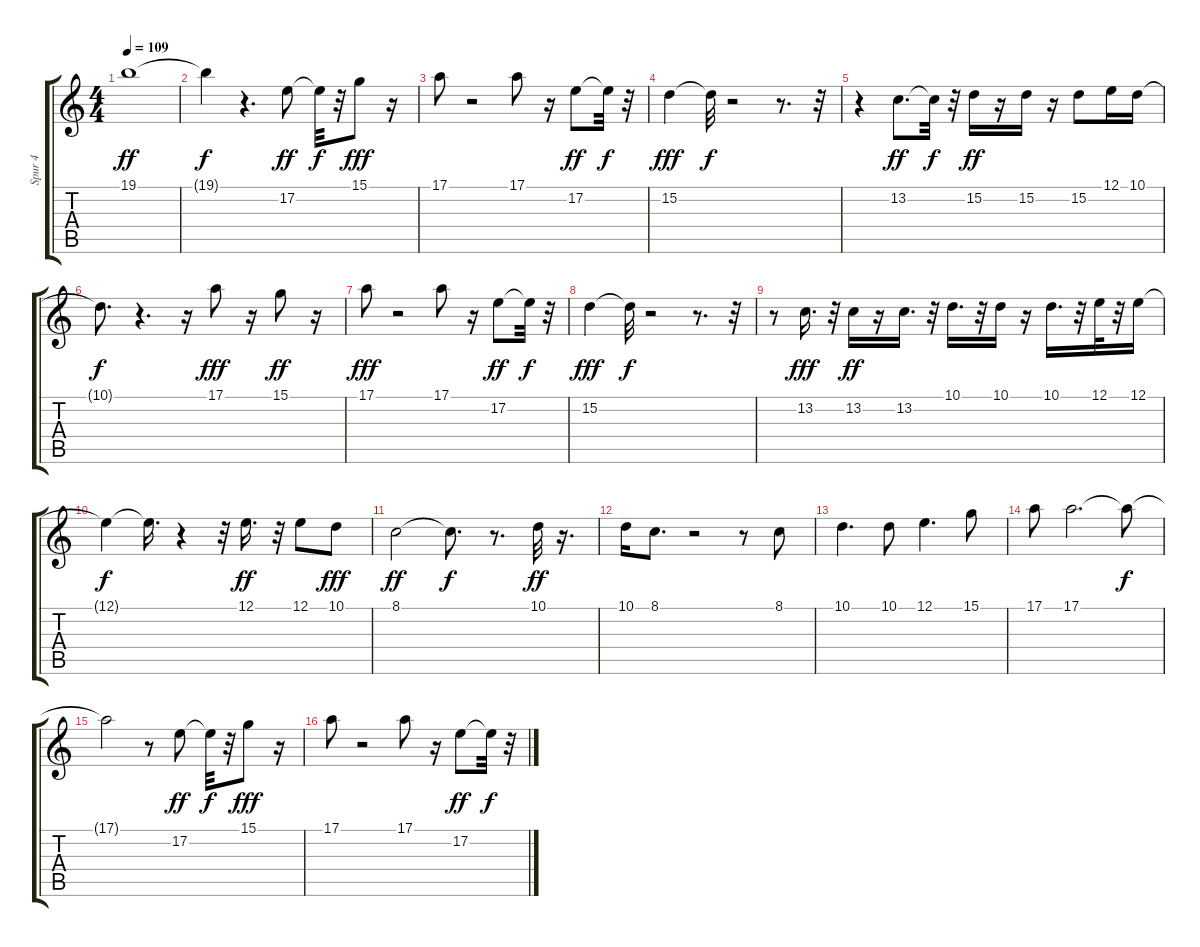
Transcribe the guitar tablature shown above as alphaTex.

\track ("Spur 4" "Spur 4") {instrument altosax}
\staff {score tabs}
\tuning (E4 B3 G3 D3 A2 E2) {hide}
\ts (4 4)
\tempo 109
\clef g2
\ks c
19.1.1{dy ff} |
19.1{t}.4{dy f} r.4{d} 17.2.8{dy ff} 17.2{t}.32{dy f} r.32 15.1.8{dy fff} r.16 |
17.1.8 r.2 17.1.8 r.16 17.2.8{dy ff} 17.2{t}.32{dy f} r.32 |
15.2.4{dy fff} 15.2{t}.32{dy f} r.2 r.8{d} r.32 |
r.4 13.2.8{d dy ff} 13.2{t}.32{dy f} r.32 15.2.16{dy ff} r.16 15.2.16 r.16 15.2.8 12.1.16 10.1.16 |
10.1{t}.8{d dy f} r.4{d} r.16 17.1.8{dy fff} r.16 15.1.8{dy ff} r.16 |
17.1.8{dy fff} r.2 17.1.8 r.16 17.2.8{dy ff} 17.2{t}.32{dy f} r.32 |
15.2.4{dy fff} 15.2{t}.32{dy f} r.2 r.8{d} r.32 |
r.8 13.2.16{d dy fff} r.32 13.2.16{dy ff} r.16 13.2.16{d} r.32 10.1.16{d} r.32 10.1.16 r.16 10.1.16{d} r.32 12.1.32 r.32 12.1.16 |
12.1{t}.4{dy f} 12.1{t}.16{d} r.4 r.32 12.1.16{d dy ff} r.32 12.1.8 10.1.8{dy fff} |
8.1.2{dy ff} 8.1{t}.8{d dy f} r.8{d} 10.1.32{dy ff} r.16{d} |
10.1.16 8.1.8{d} r.2 r.8 8.1.8 |
10.1.4{d} 10.1.8 12.1.4{d} 15.1.8 |
17.1.8 17.1.2{d} 17.1{t}.8{dy f} |
17.1{t}.2 r.8 17.2.8{dy ff} 17.2{t}.32{dy f} r.32 15.1.8{dy fff} r.16 |
17.1.8 r.2 17.1.8 r.16 17.2.8{dy ff} 17.2{t}.32{dy f} r.32
